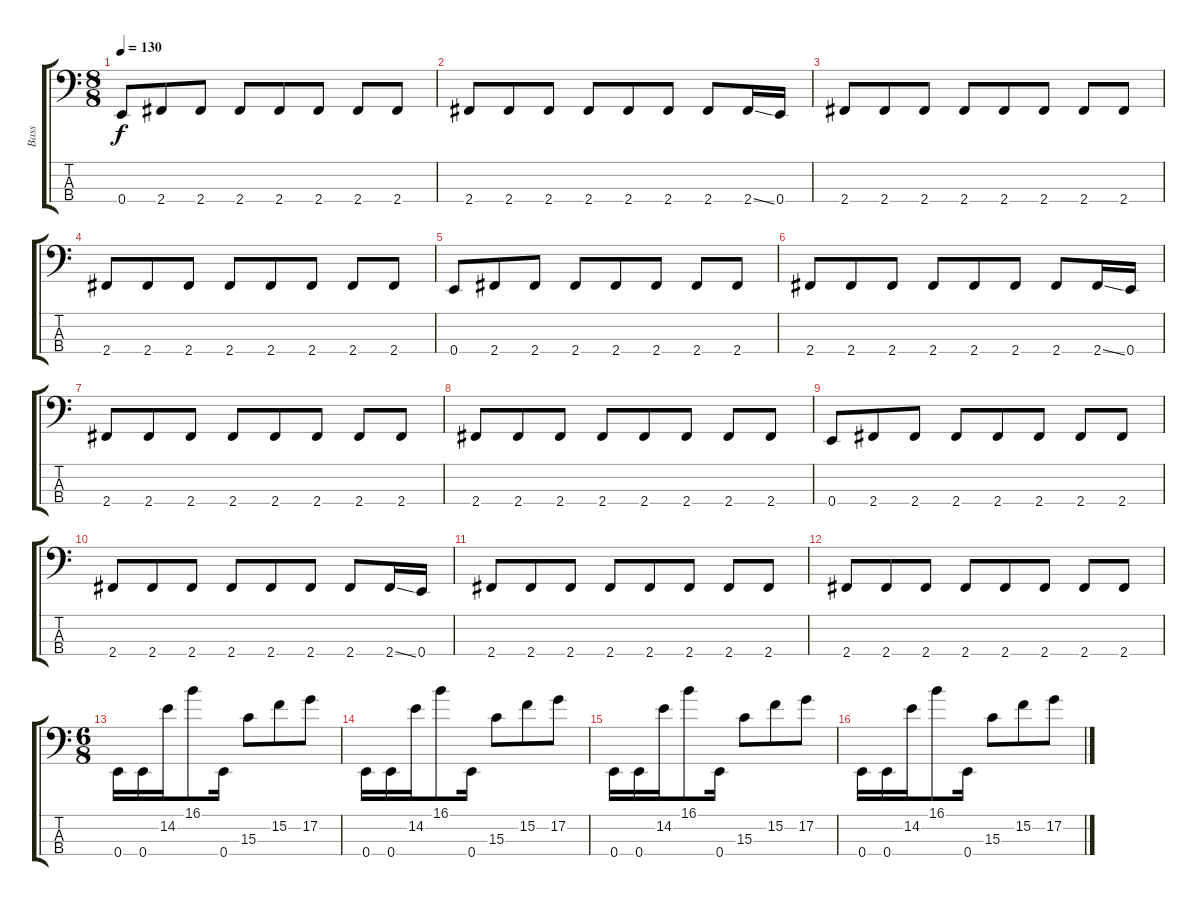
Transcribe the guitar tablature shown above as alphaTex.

\track ("Bass" "Bass") {instrument electricbassfinger}
\staff {score tabs}
\tuning (G2 D2 A1 E1) {hide}
\ts (8 8)
\tempo 130
\clef f4
\ks c
0.4.8{dy f} 2.4.8 2.4.8 2.4.8 2.4.8 2.4.8 2.4.8 2.4.8 |
2.4.8 2.4.8 2.4.8 2.4.8 2.4.8 2.4.8 2.4.8 2.4{ss}.16 0.4.16 |
2.4.8 2.4.8 2.4.8 2.4.8 2.4.8 2.4.8 2.4.8 2.4.8 |
2.4.8 2.4.8 2.4.8 2.4.8 2.4.8 2.4.8 2.4.8 2.4.8 |
0.4.8 2.4.8 2.4.8 2.4.8 2.4.8 2.4.8 2.4.8 2.4.8 |
2.4.8 2.4.8 2.4.8 2.4.8 2.4.8 2.4.8 2.4.8 2.4{ss}.16 0.4.16 |
2.4.8 2.4.8 2.4.8 2.4.8 2.4.8 2.4.8 2.4.8 2.4.8 |
2.4.8 2.4.8 2.4.8 2.4.8 2.4.8 2.4.8 2.4.8 2.4.8 |
0.4.8 2.4.8 2.4.8 2.4.8 2.4.8 2.4.8 2.4.8 2.4.8 |
2.4.8 2.4.8 2.4.8 2.4.8 2.4.8 2.4.8 2.4.8 2.4{ss}.16 0.4.16 |
2.4.8 2.4.8 2.4.8 2.4.8 2.4.8 2.4.8 2.4.8 2.4.8 |
2.4.8 2.4.8 2.4.8 2.4.8 2.4.8 2.4.8 2.4.8 2.4.8 |
\ts (6 8)
0.4.16 0.4.16 14.2.16 16.1.8 0.4.16 15.3.8 15.2.8 17.2.8 |
0.4.16 0.4.16 14.2.16 16.1.8 0.4.16 15.3.8 15.2.8 17.2.8 |
0.4.16 0.4.16 14.2.16 16.1.8 0.4.16 15.3.8 15.2.8 17.2.8 |
0.4.16 0.4.16 14.2.16 16.1.8 0.4.16 15.3.8 15.2.8 17.2.8
